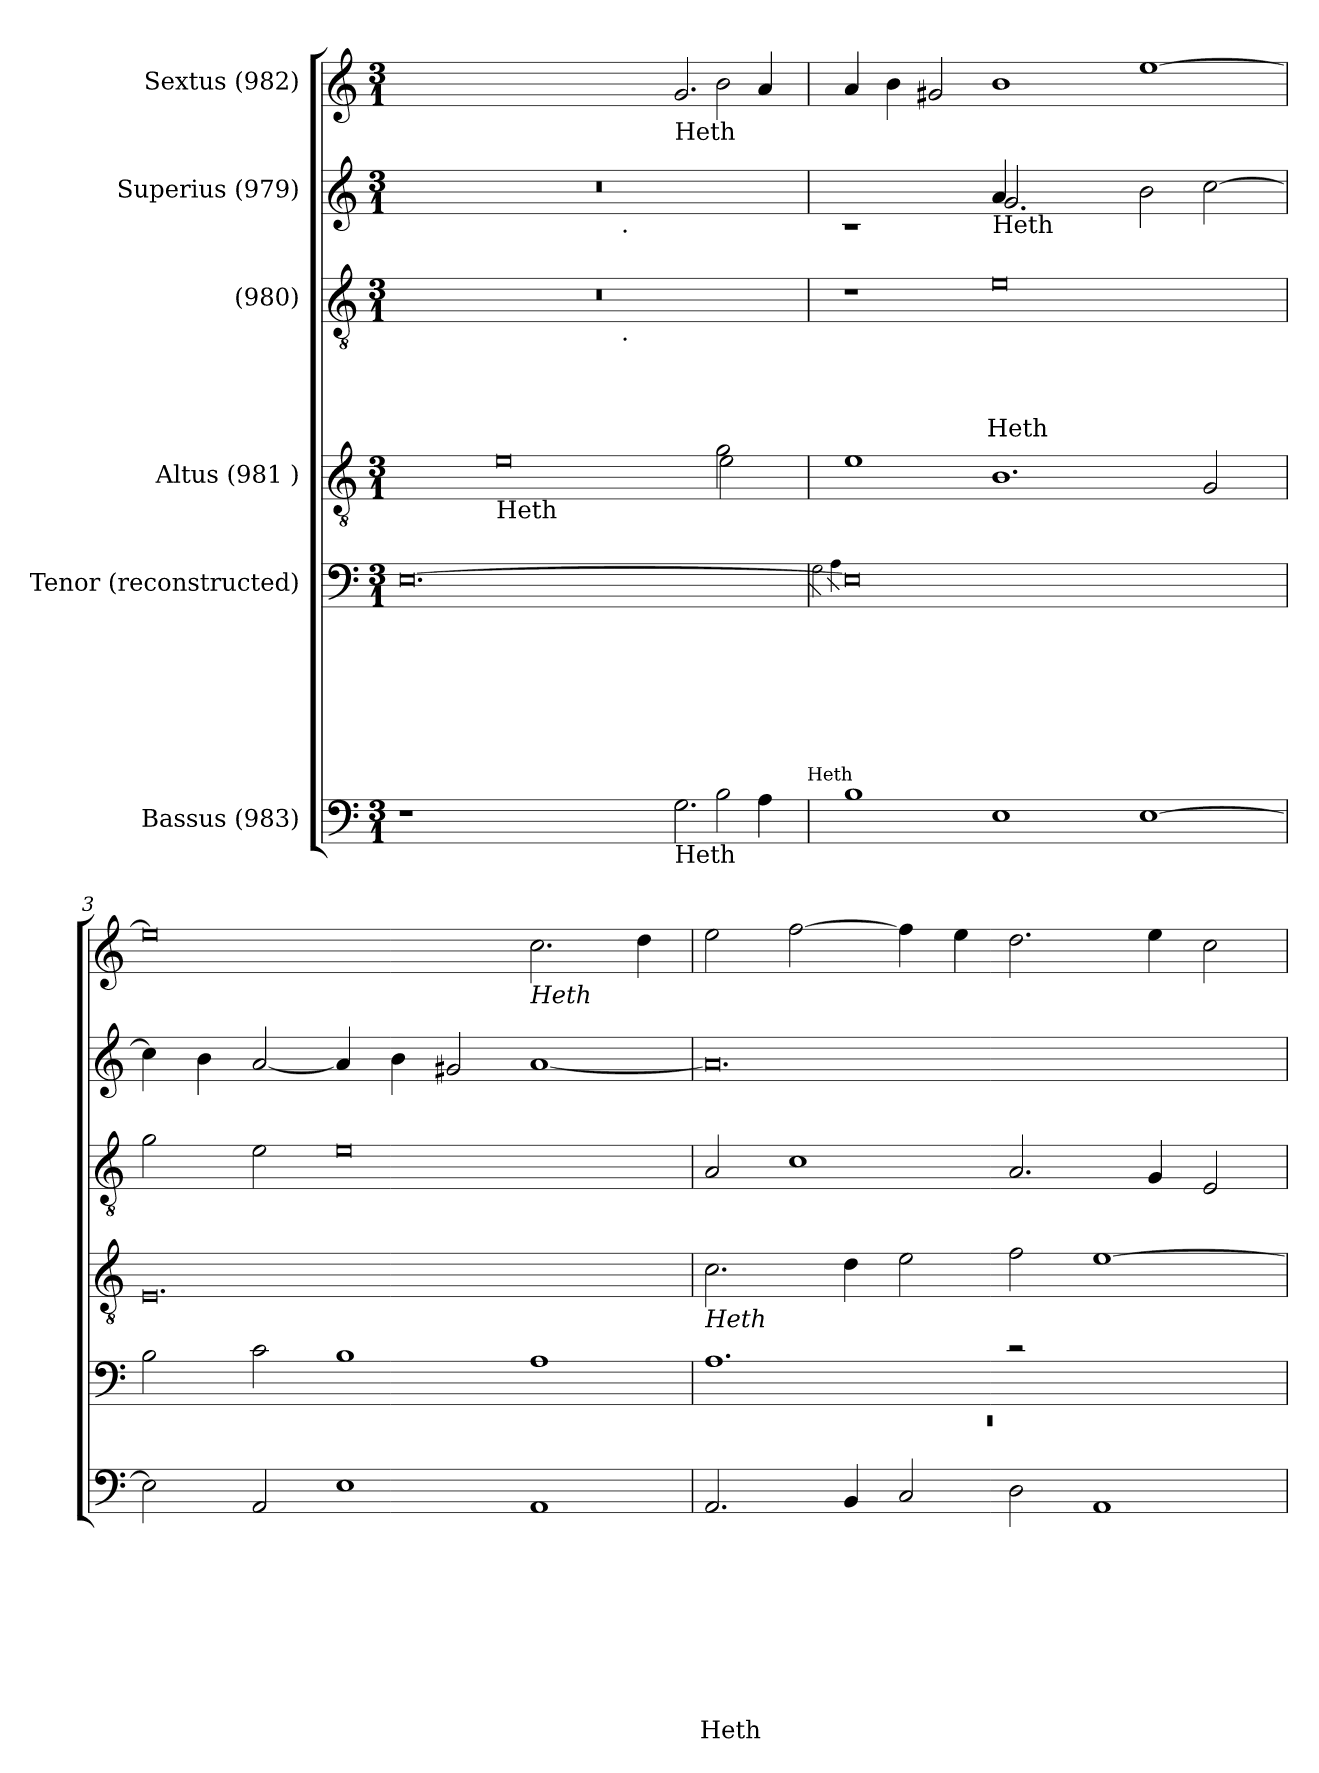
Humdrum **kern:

**kern	**text	**text	**text	**text	**text	**text	**text	**text	**text	**kern	**text	**text	**text	**text	**text	**text	**text	**kern	**kern	**text	**text	**text	**text	**kern	**kern
*part6	*part6	*part6	*part6	*part6	*part6	*part6	*part6	*part6	*part6	*part5	*part5	*part5	*part5	*part5	*part5	*part5	*part5	*part4	*part3	*part3	*part3	*part3	*part3	*part2	*part1
*staff6	*staff6	*staff6	*staff6	*staff6	*staff6	*staff6	*staff6	*staff6	*staff6	*staff5	*staff5	*staff5	*staff5	*staff5	*staff5	*staff5	*staff5	*staff4	*staff3	*staff3	*staff3	*staff3	*staff3	*staff2	*staff1
*I"Bassus (983)	*	*	*	*	*	*	*	*	*	*I"Tenor (reconstructed)	*	*	*	*	*	*	*	*I"Altus (981 )	*I"(980)	*	*	*	*	*I"Superius (979)	*I"Sextus (982)
*clefF4	*	*	*	*	*	*	*	*	*	*clefF4	*	*	*	*	*	*	*	*clefGv2	*clefGv2	*	*	*	*	*clefG2	*clefG2
*k[]	*	*	*	*	*	*	*	*	*	*k[]	*	*	*	*	*	*	*	*k[]	*k[]	*	*	*	*	*k[]	*k[]
*C:	*	*	*	*	*	*	*	*	*	*C:	*	*	*	*	*	*	*	*C:	*C:	*	*	*	*	*C:	*C:
*M3/1	*	*	*	*	*	*	*	*	*	*M3/1	*	*	*	*	*	*	*	*M3/1	*M3/1	*	*	*	*	*M3/1	*M3/1
=1	=1	=1	=1	=1	=1	=1	=1	=1	=1	=1	=1	=1	=1	=1	=1	=1	=1	=1	=1	=1	=1	=1	=1	=1	=1
*^	*	*	*	*	*	*	*	*	*	*	*	*	*	*	*	*	*	*^	*	*	*	*	*	*	*^
*	*^	*	*	*	*	*	*	*	*	*	*	*	*	*	*	*	*	*	*	*^	*	*	*	*	*	*	*	*^
!	!	!	!	!	!	!	!	!	!	!	!	!	!	!	!	!	!	!	!	!	!	!	!LO:TX:b:t=Discantus	!	!	!	!	!	!	!	!
*	*	*	*	*	*	*	*	*	*	*	*	*	*	*	*	*	*	*	*	*	*	*	*^	*	*	*	*	*^	*	*	*
0ryy	1r	0ryy	.	.	.	.	.	.	.	.	.	[>0.E	.	.	.	.	.	.	.	1ryy	0ryy	0ryy	0.r	1ryy	.	.	.	.	0.r	1ryy	0ryy	0ryy	0ryy
!	!	!	!	!	!	!	!	!	!	!	!	!	!	!	!	!	!	!	!	!LO:TX:b:t=Heth	!	!	!	!	!	!	!	!	!	!	!	!	!
.	1ryy	.	.	.	.	.	.	.	.	.	.	.	.	.	.	.	.	.	.	0e	.	.	.	2ryy	.	.	.	.	.	2ryy	.	.	.
.	.	.	.	.	.	.	.	.	.	.	.	.	.	.	.	.	.	.	.	.	.	.	.	4...ryy	.	.	.	.	.	4...ryy	.	.	.
!	!	!	!	!	!	!	!	!	!	!	!	!	!	!	!	!	!	!	!	!	!	!	!	!	!	!	!	!	!	!LO:TX:b:t=.	!	!	!
!	!	!	!	!	!	!	!	!	!	!	!	!	!	!	!	!	!	!	!	!	!	!	!	!LO:TX:b:t=.	!	!	!	!	!	!	!	!	!
.	.	.	.	.	.	.	.	.	.	.	.	.	.	.	.	.	.	.	.	.	.	.	.	1ryy	.	.	.	.	.	1ryy	.	.	.
4ryy	4ryy	2.ryy	.	.	.	.	.	.	.	.	.	.	.	.	.	.	.	.	.	.	2ryy	2ryy	.	.	.	.	.	.	.	.	4ryy	2.ryy	2ryy
!	!	!	!	!	!	!	!	!	!	!	!	!	!	!	!	!	!	!	!	!	!	!	!	!	!	!	!	!	!	!	!LO:TX:b:t=Heth	!	!
!LO:TX:b:t=Heth	!	!	!	!	!	!	!	!	!	!	!	!	!	!	!	!	!	!	!	!	!	!	!	!	!	!	!	!	!	!	!	!	!
4ryy	2.G\	.	.	.	.	.	.	.	.	.	.	.	.	.	.	.	.	.	.	.	.	.	.	.	.	.	.	.	.	.	2.g/	.	.
2B\	.	.	.	.	.	.	.	.	.	.	.	.	.	.	.	.	.	.	.	.	2g\	2e\	.	.	.	.	.	.	.	.	.	.	2b\
.	.	4A\	.	.	.	.	.	.	.	.	.	.	.	.	.	.	.	.	.	.	.	.	.	.	.	.	.	.	.	.	.	4a/	.
.	.	.	.	.	.	.	.	.	.	.	.	.	.	.	.	.	.	.	.	.	.	.	.	32ryy	.	.	.	.	.	32ryy	.	.	.
=2	=2	=2	=2	=2	=2	=2	=2	=2	=2	=2	=2	=2	=2	=2	=2	=2	=2	=2	=2	=2	=2	=2	=2	=2	=2	=2	=2	=2	=2	=2	=2	=2	=2
*	*	*	*	*	*	*	*	*	*	*	*	*^	*	*	*	*	*	*	*	*	*	*	*	*	*	*	*	*	*	*	*	*	*
!	!	!	!	!	!	!	!	!	!	!	!	!	!	!	!	!	!	!	!	!LO:LY:b	!	!	!	!	!	!	!	!	!	!	!	!	!	!
*	*	*	*	*	*	*	*	*	*	*	*	*	*	*	*	*	*	*	*	*	*v	*v	*v	*	*	*	*	*	*	*	*	*v	*v	*v
*v	*v	*v	*	*	*	*	*	*	*	*	*	*	*	*	*	*	*	*	*	*	*	*v	*v	*	*	*	*	*	*	*
.	.	.	.	.	.	.	.	.	.	.	2qG\	.	.	.	.	.	.	Heth	.	.	.	.	.	.	.	.	.
.	.	.	.	.	.	.	.	.	.	.	4qA\	.	.	.	.	.	.	.	.	.	.	.	.	.	.	.	.
1B	.	.	.	.	.	.	.	.	.	0E]	1ryy	.	.	.	.	.	.	.	1e	1r	.	.	.	.	1ryy	1rc	4a/
.	.	.	.	.	.	.	.	.	.	.	.	.	.	.	.	.	.	.	.	.	.	.	.	.	.	.	4b\
.	.	.	.	.	.	.	.	.	.	.	.	.	.	.	.	.	.	.	.	.	.	.	.	.	.	.	2g#X/
!	!	!	!	!	!	!	!	!	!	!	!	!	!	!	!	!	!	!	!	!	!	!	!	!	!LO:TX:b:t=Heth	!	!
!	!	!	!	!	!	!	!	!	!	!	!	!	!	!	!	!	!	!	!	!	!	!	!	!LO:LY:b	!	!	!
1E	.	.	.	.	.	.	.	.	.	.	0ryy	.	.	.	.	.	.	.	1.B	0e	.	.	.	Heth	4a/	2.g/	1b
.	.	.	.	.	.	.	.	.	.	.	.	.	.	.	.	.	.	.	.	.	.	.	.	.	2.ryy	.	.
.	.	.	.	.	.	.	.	.	.	.	.	.	.	.	.	.	.	.	.	.	.	.	.	.	.	1ryy	.
[>1E	.	.	.	.	.	.	.	.	.	1ryy	.	.	.	.	.	.	.	.	.	.	.	.	.	.	2b\	.	[>1ee
.	.	.	.	.	.	.	.	.	.	.	.	.	.	.	.	.	.	.	2G/	.	.	.	.	.	[>2cc\	.	.
.	.	.	.	.	.	.	.	.	.	.	.	.	.	.	.	.	.	.	.	.	.	.	.	.	.	4ryy	.
*	*	*	*	*	*	*	*	*	*	*v	*v	*	*	*	*	*	*	*	*	*	*	*	*	*	*v	*v	*
=3	=3	=3	=3	=3	=3	=3	=3	=3	=3	=3	=3	=3	=3	=3	=3	=3	=3	=3	=3	=3	=3	=3	=3	=3	=3
2E\]	.	.	.	.	.	.	.	.	.	2B\	.	.	.	.	.	.	.	0.E	2g\	.	.	.	.	4cc\]	0ee]
.	.	.	.	.	.	.	.	.	.	.	.	.	.	.	.	.	.	.	.	.	.	.	.	4b\	.
2AA/	.	.	.	.	.	.	.	.	.	2c\	.	.	.	.	.	.	.	.	2e\	.	.	.	.	[<2a/	.
1E	.	.	.	.	.	.	.	.	.	1B	.	.	.	.	.	.	.	.	0e	.	.	.	.	4a/]	.
.	.	.	.	.	.	.	.	.	.	.	.	.	.	.	.	.	.	.	.	.	.	.	.	4b\	.
.	.	.	.	.	.	.	.	.	.	.	.	.	.	.	.	.	.	.	.	.	.	.	.	2g#/	.
!	!	!	!	!	!	!	!	!	!	!	!	!	!	!	!	!	!	!	!	!	!	!	!	!	!LO:TX:b:i:t=Heth
1AA	.	.	.	.	.	.	.	.	.	1A	.	.	.	.	.	.	.	.	.	.	.	.	.	[<1a	2.cc\
.	.	.	.	.	.	.	.	.	.	.	.	.	.	.	.	.	.	.	.	.	.	.	.	.	4dd\
!!LO:LB:g=z
=4	=4	=4	=4	=4	=4	=4	=4	=4	=4	=4	=4	=4	=4	=4	=4	=4	=4	=4	=4	=4	=4	=4	=4	=4	=4
*	*	*	*	*	*	*	*	*	*	*^	*	*	*	*	*	*	*	*	*	*	*	*	*	*	*
!	!	!	!	!	!	!	!	!	!	!	!	!	!	!	!	!	!	!	!LO:TX:b:i:t=Heth	!	!	!	!	!	!	!
!	!	!	!	!	!	!	!	!	!LO:LY:b	!	!LO:N:vis=1	!	!	!	!	!	!	!	!	!	!	!	!	!	!	!
2.AA/	.	.	.	.	.	.	.	.	Heth	1.A	0.rEE	.	.	.	.	.	.	.	2.c\	2A/	.	.	.	.	0.a]	2ee\
.	.	.	.	.	.	.	.	.	.	.	.	.	.	.	.	.	.	.	.	1c	.	.	.	.	.	[>2ff\
4BB/	.	.	.	.	.	.	.	.	.	.	.	.	.	.	.	.	.	.	4d\	.	.	.	.	.	.	.
2C/	.	.	.	.	.	.	.	.	.	.	.	.	.	.	.	.	.	.	2e\	.	.	.	.	.	.	4ff\]
.	.	.	.	.	.	.	.	.	.	.	.	.	.	.	.	.	.	.	.	.	.	.	.	.	.	4ee\
2D\	.	.	.	.	.	.	.	.	.	2rc	.	.	.	.	.	.	.	.	2f\	2.A/	.	.	.	.	.	2.dd\
1AA	.	.	.	.	.	.	.	.	.	1ryy	.	.	.	.	.	.	.	.	[>1e	.	.	.	.	.	.	.
.	.	.	.	.	.	.	.	.	.	.	.	.	.	.	.	.	.	.	.	4G/	.	.	.	.	.	4ee\
.	.	.	.	.	.	.	.	.	.	.	.	.	.	.	.	.	.	.	.	2E/	.	.	.	.	.	2cc\
*	*	*	*	*	*	*	*	*	*	*v	*v	*	*	*	*	*	*	*	*	*	*	*	*	*	*	*
=	=	=	=	=	=	=	=	=	=	=	=	=	=	=	=	=	=	=	=	=	=	=	=	=	=
*-	*-	*-	*-	*-	*-	*-	*-	*-	*-	*-	*-	*-	*-	*-	*-	*-	*-	*-	*-	*-	*-	*-	*-	*-	*-
